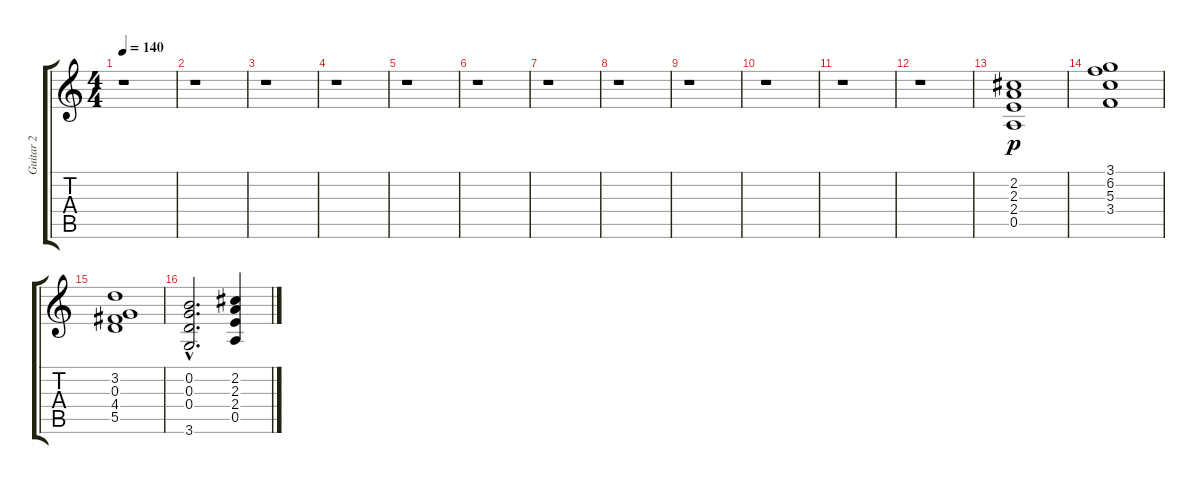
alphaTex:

\track ("Guitar 2" "Guitar 2") {instrument overdrivenguitar}
\staff {score tabs}
\tuning (E4 B3 G3 D3 A2 E2) {hide}
\ts (4 4)
\tempo 140
\clef g2
\ks c
r.1{dy mf} |
r.1 |
r.1 |
r.1 |
r.1 |
r.1 |
r.1 |
r.1 |
r.1 |
r.1 |
r.1 |
r.1 |
(2.2 2.3 2.4 0.5).1{dy p instrument electricguitarclean} |
(3.1 6.2 5.3 3.4).1 |
(3.2 0.3 4.4 5.5).1 |
(0.2{hac} 0.3{hac} 0.4{hac} 3.6{hac}).2{d} (2.2 2.3 2.4 0.5).4
